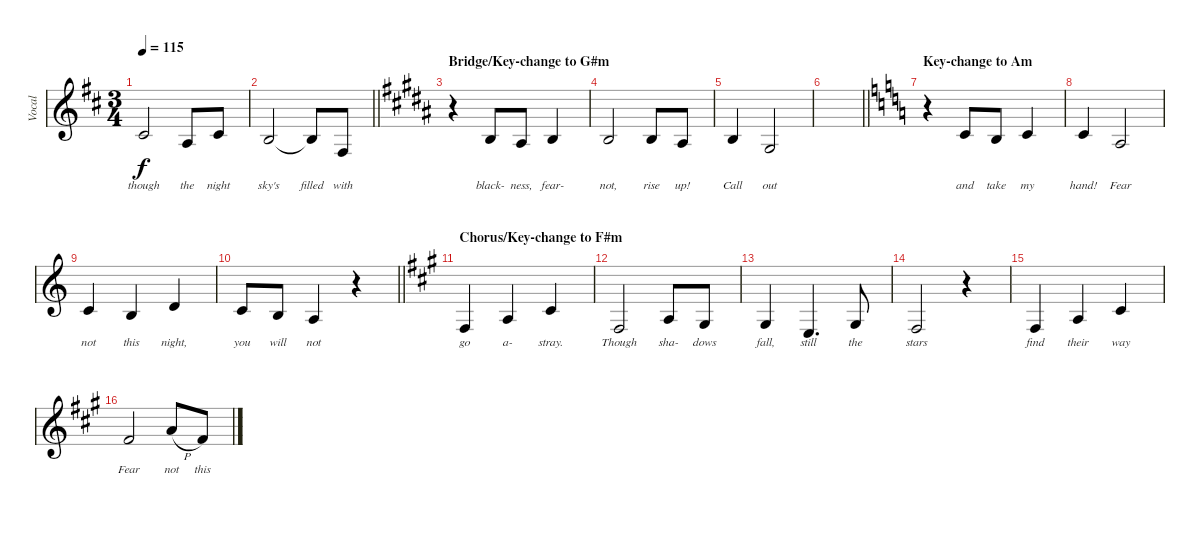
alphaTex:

\track ("Vocal" "Vocal") {instrument violin}
\staff {score}
\tuning (E4 B3 G3 D3 A2 E2) {hide}
\ts (3 4)
\tempo 115
\clef g2
\ks bminor
2.2.2{lyrics (0 "though") lyrics (1 "") lyrics (2 "") lyrics (3 "") lyrics (4 "") dy f} 2.3.8{lyrics (0 "the") lyrics (1 "") lyrics (2 "") lyrics (3 "") lyrics (4 "")} 2.2.8{lyrics (0 "night") lyrics (1 "") lyrics (2 "") lyrics (3 "") lyrics (4 "")} |
\barLineRight lightlight
0.2.2{lyrics (0 "sky's") lyrics (1 "") lyrics (2 "") lyrics (3 "") lyrics (4 "")} 0.2{t}.8{lyrics (0 "filled") lyrics (1 "") lyrics (2 "") lyrics (3 "") lyrics (4 "")} 4.4.8{lyrics (0 "with") lyrics (1 "") lyrics (2 "") lyrics (3 "") lyrics (4 "")} |
\section ("" "Bridge/Key-change to G#m")
\ks g#minor
r.4 0.2.8{lyrics (0 "black-") lyrics (1 "") lyrics (2 "") lyrics (3 "") lyrics (4 "")} 3.3.8{lyrics (0 "ness,") lyrics (1 "") lyrics (2 "") lyrics (3 "") lyrics (4 "")} 0.2.4{lyrics (0 "fear-") lyrics (1 "") lyrics (2 "") lyrics (3 "") lyrics (4 "")} |
0.2.2{lyrics (0 "not,") lyrics (1 "") lyrics (2 "") lyrics (3 "") lyrics (4 "")} 0.2.8{lyrics (0 "rise") lyrics (1 "") lyrics (2 "") lyrics (3 "") lyrics (4 "")} 3.3.8{lyrics (0 "up!") lyrics (1 "") lyrics (2 "") lyrics (3 "") lyrics (4 "")} |
0.2.4{lyrics (0 "Call") lyrics (1 "") lyrics (2 "") lyrics (3 "") lyrics (4 "")} 1.3.2{lyrics (0 "out") lyrics (1 "") lyrics (2 "") lyrics (3 "") lyrics (4 "")} |
\barLineRight lightlight
|
\section ("" "Key-change to Am")
\ks aminor
r.4 1.2.8{lyrics (0 "and") lyrics (1 "") lyrics (2 "") lyrics (3 "") lyrics (4 "")} 0.2.8{lyrics (0 "take") lyrics (1 "") lyrics (2 "") lyrics (3 "") lyrics (4 "")} 1.2.4{lyrics (0 "my") lyrics (1 "") lyrics (2 "") lyrics (3 "") lyrics (4 "")} |
1.2.4{lyrics (0 "hand!") lyrics (1 "") lyrics (2 "") lyrics (3 "") lyrics (4 "")} 2.3.2{lyrics (0 "Fear") lyrics (1 "") lyrics (2 "") lyrics (3 "") lyrics (4 "")} |
1.2.4{lyrics (0 "not") lyrics (1 "") lyrics (2 "") lyrics (3 "") lyrics (4 "")} 0.2.4{lyrics (0 "this") lyrics (1 "") lyrics (2 "") lyrics (3 "") lyrics (4 "")} 3.2.4{lyrics (0 "night,") lyrics (1 "") lyrics (2 "") lyrics (3 "") lyrics (4 "")} |
\barLineRight lightlight
1.2.8{lyrics (0 "you") lyrics (1 "") lyrics (2 "") lyrics (3 "") lyrics (4 "")} 0.2.8{lyrics (0 "will") lyrics (1 "") lyrics (2 "") lyrics (3 "") lyrics (4 "")} 2.3.4{lyrics (0 "not") lyrics (1 "") lyrics (2 "") lyrics (3 "") lyrics (4 "")} r.4 |
\section ("" "Chorus/Key-change to F#m")
\ks f#minor
4.4.4{lyrics (0 "go") lyrics (1 "") lyrics (2 "") lyrics (3 "") lyrics (4 "")} 2.3.4{lyrics (0 "a-") lyrics (1 "") lyrics (2 "") lyrics (3 "") lyrics (4 "")} 2.2.4{lyrics (0 "stray.") lyrics (1 "") lyrics (2 "") lyrics (3 "") lyrics (4 "")} |
4.4.2{lyrics (0 "Though") lyrics (1 "") lyrics (2 "") lyrics (3 "") lyrics (4 "")} 2.3.8{lyrics (0 "sha-") lyrics (1 "") lyrics (2 "") lyrics (3 "") lyrics (4 "")} 1.3.8{lyrics (0 "dows") lyrics (1 "") lyrics (2 "") lyrics (3 "") lyrics (4 "")} |
1.3.4{lyrics (0 "fall,") lyrics (1 "") lyrics (2 "") lyrics (3 "") lyrics (4 "")} 2.4.4{d lyrics (0 "still") lyrics (1 "") lyrics (2 "") lyrics (3 "") lyrics (4 "")} 1.3.8{lyrics (0 "the") lyrics (1 "") lyrics (2 "") lyrics (3 "") lyrics (4 "")} |
4.4.2{lyrics (0 "stars") lyrics (1 "") lyrics (2 "") lyrics (3 "") lyrics (4 "")} r.4 |
4.4.4{lyrics (0 "find") lyrics (1 "") lyrics (2 "") lyrics (3 "") lyrics (4 "")} 2.3.4{lyrics (0 "their") lyrics (1 "") lyrics (2 "") lyrics (3 "") lyrics (4 "")} 2.2.4{lyrics (0 "way") lyrics (1 "") lyrics (2 "") lyrics (3 "") lyrics (4 "")} |
2.1.2{lyrics (0 "Fear") lyrics (1 "") lyrics (2 "") lyrics (3 "") lyrics (4 "")} 5.1{h}.8{lyrics (0 "not") lyrics (1 "") lyrics (2 "") lyrics (3 "") lyrics (4 "")} 2.1{h}.8{lyrics (0 "this") lyrics (1 "") lyrics (2 "") lyrics (3 "") lyrics (4 "")}
